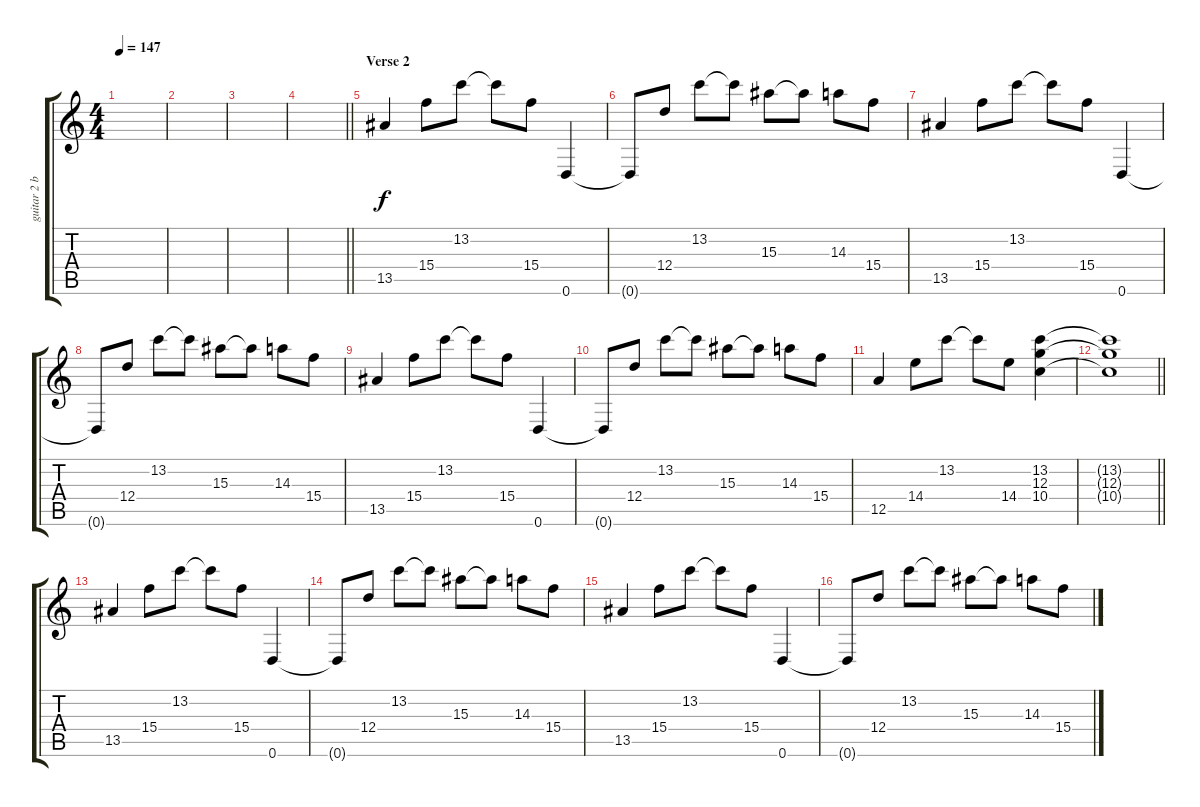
\track ("guitar 2 backing acoustic" "guitar 2 b") {instrument acousticguitarsteel}
\staff {score tabs}
\tuning (E4 B3 G3 D3 A2 D2) {hide}
\ts (4 4)
\tempo 147
\clef g2
\ks c
|
|
|
\barLineRight lightlight
|
\section ("" "Verse 2")
13.5.4 15.4.8 13.2.8 13.2{t}.8 15.4.8 0.6.4 |
0.6{t}.8 12.4.8 13.2.8 13.2{t}.8 15.3.8 15.3{t}.8 14.3.8 15.4.8 |
13.5.4 15.4.8 13.2.8 13.2{t}.8 15.4.8 0.6.4 |
0.6{t}.8 12.4.8 13.2.8 13.2{t}.8 15.3.8 15.3{t}.8 14.3.8 15.4.8 |
13.5.4 15.4.8 13.2.8 13.2{t}.8 15.4.8 0.6.4 |
0.6{t}.8 12.4.8 13.2.8 13.2{t}.8 15.3.8 15.3{t}.8 14.3.8 15.4.8 |
12.5.4 14.4.8 13.2.8 13.2{t}.8 14.4.8 (13.2 12.3 10.4).4 |
\barLineRight lightlight
(13.2{t} 12.3{t} 10.4{t}).1 |
13.5.4 15.4.8 13.2.8 13.2{t}.8 15.4.8 0.6.4 |
0.6{t}.8 12.4.8 13.2.8 13.2{t}.8 15.3.8 15.3{t}.8 14.3.8 15.4.8 |
13.5.4 15.4.8 13.2.8 13.2{t}.8 15.4.8 0.6.4 |
0.6{t}.8 12.4.8 13.2.8 13.2{t}.8 15.3.8 15.3{t}.8 14.3.8 15.4.8
